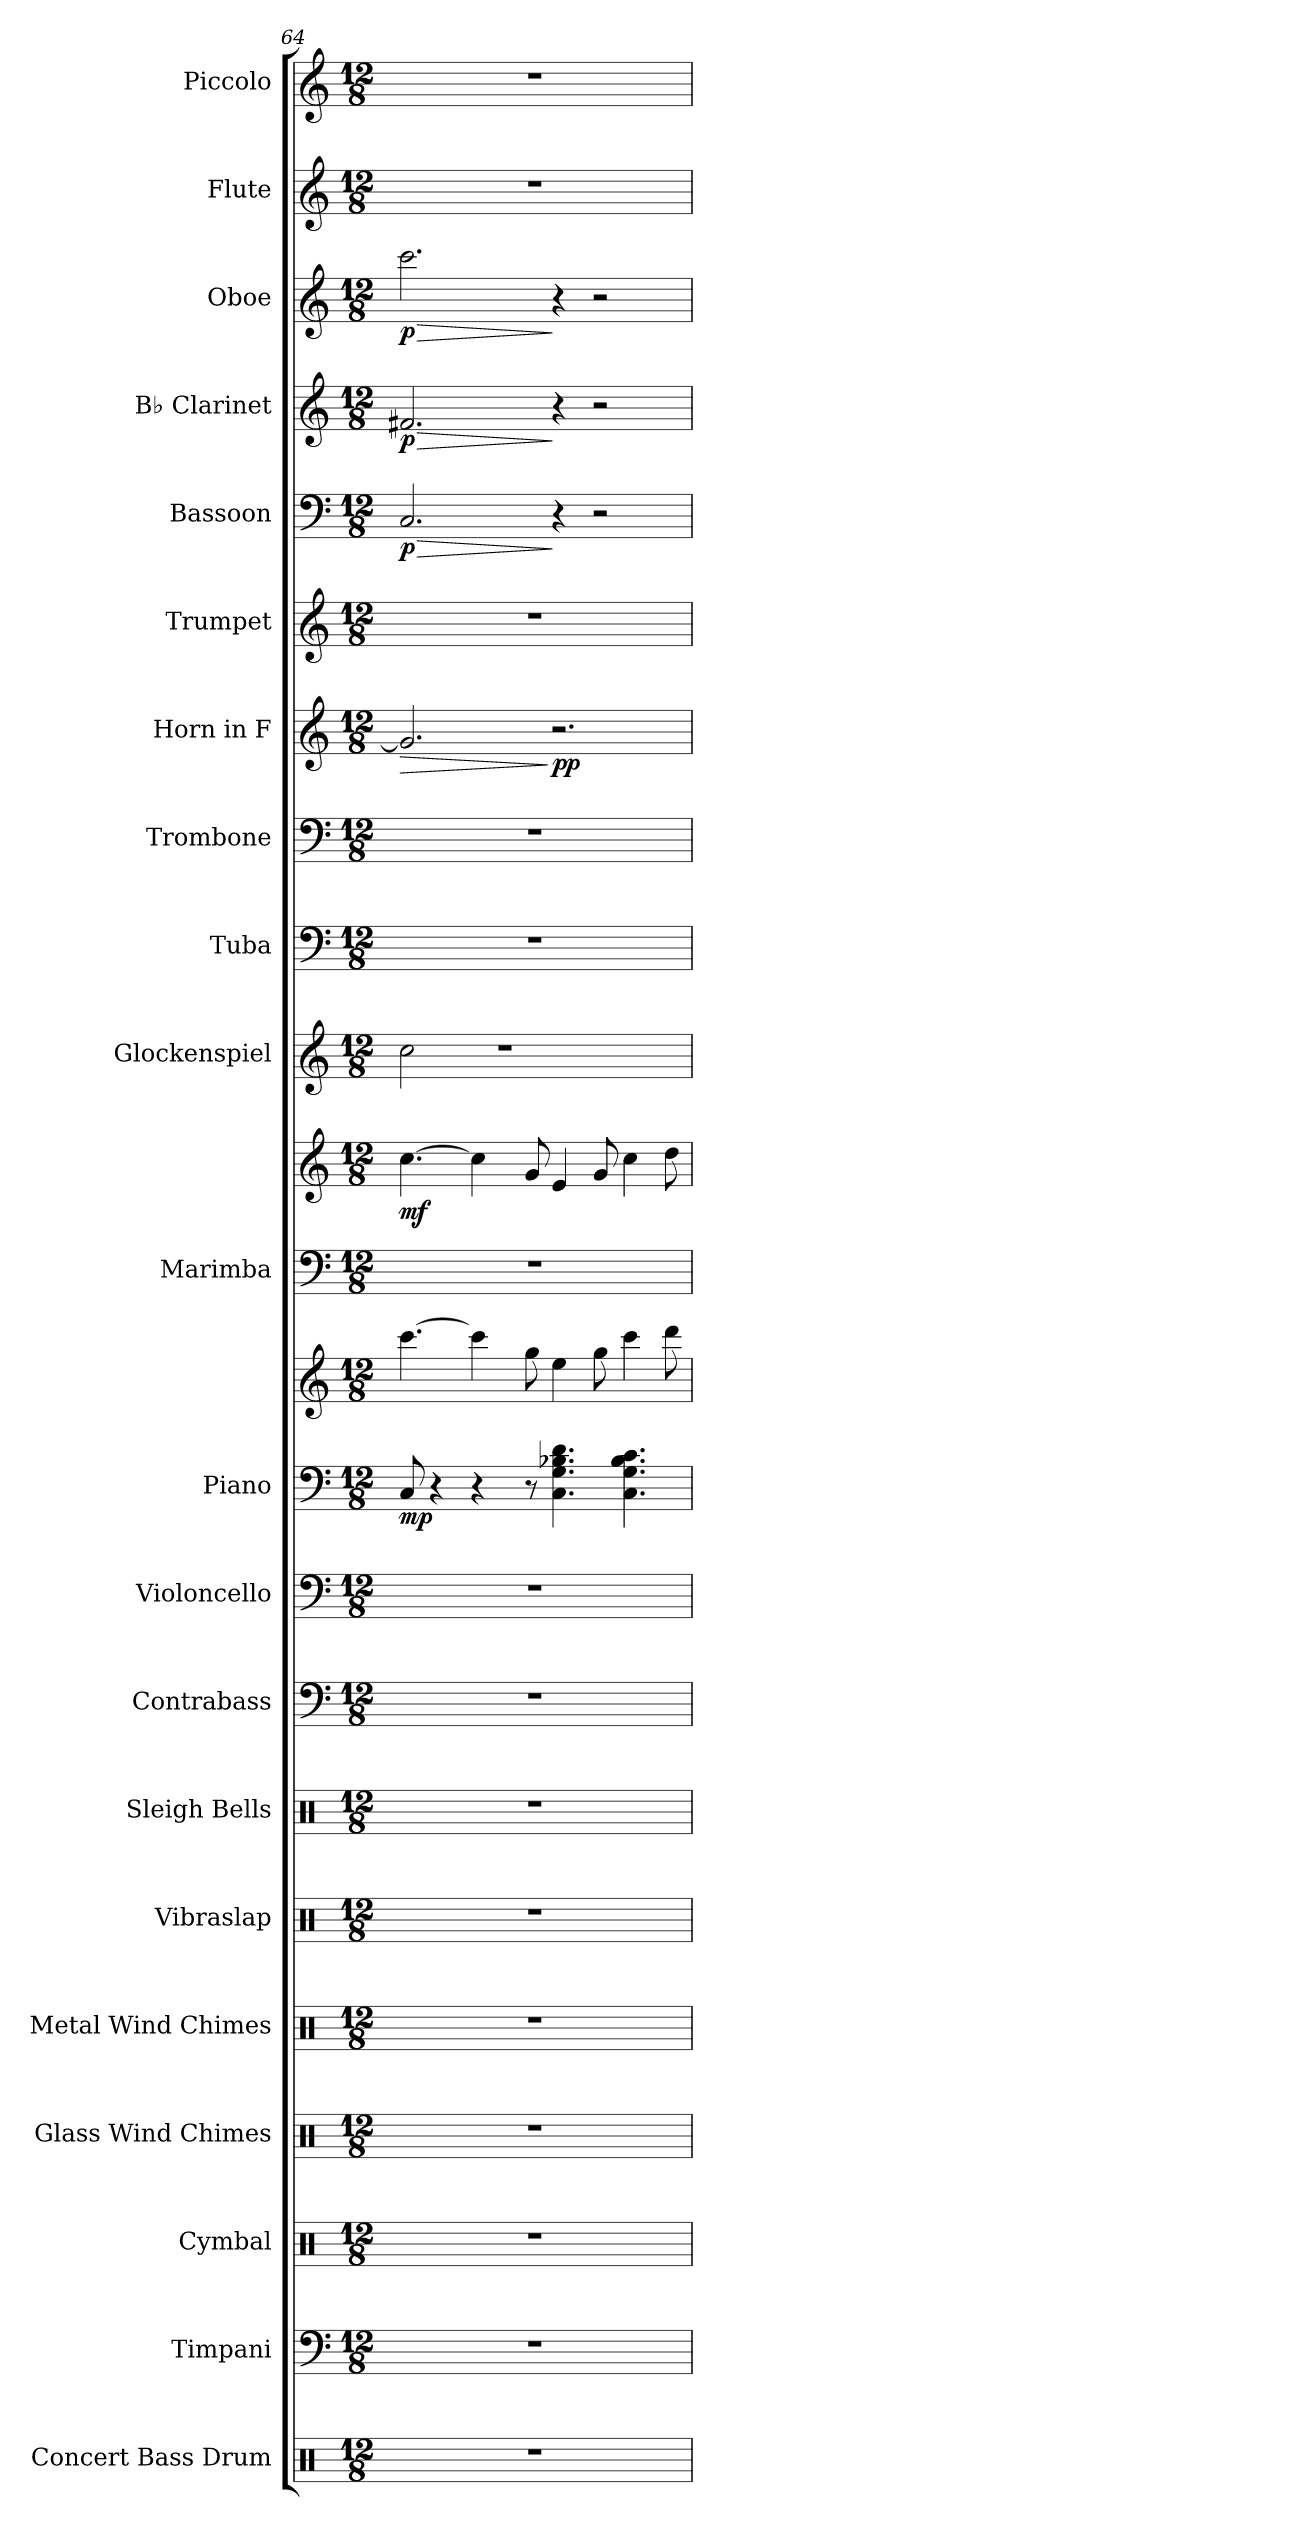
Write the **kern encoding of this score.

**kern	**kern	**kern	**kern	**kern	**kern	**kern	**kern	**kern	**kern	**kern	**dynam	**kern	**kern	**dynam	**kern	**kern	**kern	**kern	**dynam	**kern	**kern	**dynam	**kern	**dynam	**kern	**dynam	**kern	**kern
*part21	*part20	*part19	*part18	*part17	*part16	*part15	*part14	*part13	*part12	*part12	*part12	*part11	*part11	*part11	*part10	*part9	*part8	*part7	*part7	*part6	*part5	*part5	*part4	*part4	*part3	*part3	*part2	*part1
*staff23	*staff22	*staff21	*staff20	*staff19	*staff18	*staff17	*staff16	*staff15	*staff14	*staff13	*staff13/14	*staff12	*staff11	*staff11/12	*staff10	*staff9	*staff8	*staff7	*staff7	*staff6	*staff5	*staff5	*staff4	*staff4	*staff3	*staff3	*staff2	*staff1
*I"Concert Bass Drum	*I"Timpani	*I"Cymbal	*I"Glass Wind Chimes	*I"Metal Wind Chimes	*I"Vibraslap	*I"Sleigh Bells	*I"Contrabass	*I"Violoncello	*I"Piano	*	*	*I"Marimba	*	*	*I"Glockenspiel	*I"Tuba	*I"Trombone	*I"Horn in F	*	*I"Trumpet	*I"Bassoon	*	*I"B♭ Clarinet	*	*I"Oboe	*	*I"Flute	*I"Piccolo
*I'Con. BD	*I'Timp.	*I'Cym.	*I'Gl. Wn Ch.	*I'Met. Wn Ch.	*I'Vibslp.	*I'Sle. Be.	*I'Cb.	*I'Vc.	*I'Pno.	*	*	*I'Mrm.	*	*	*I'Glock.	*I'Tba.	*I'Tbn.	*	*	*I'Tpt.	*I'Bsn.	*	*I'B♭ Cl.	*	*I'Ob.	*	*I'Fl.	*I'Picc.
*clefX	*clefF4	*clefX	*clefX	*clefX	*clefX	*clefX	*clefF4	*clefF4	*clefF4	*clefG2	*	*clefF4	*clefG2	*	*clefG2	*clefF4	*clefF4	*clefG2	*	*clefG2	*clefF4	*	*clefG2	*	*clefG2	*	*clefG2	*clefG2
*	*	*	*	*	*	*	*ITrd7c12	*	*	*	*	*	*	*	*ITrd-14c-24	*	*	*ITrd4c7	*	*ITrd1c2	*	*	*ITrd1c2	*	*	*	*	*ITrd-7c-12
*k[]	*k[]	*k[]	*k[]	*k[]	*k[]	*k[]	*k[]	*k[]	*k[]	*k[]	*	*k[]	*k[]	*	*k[]	*k[]	*k[]	*k[b-]	*	*k[b-e-]	*k[]	*	*k[b-e-]	*	*k[]	*	*k[]	*k[]
*M12/8	*M12/8	*M12/8	*M12/8	*M12/8	*M12/8	*M12/8	*M12/8	*M12/8	*M12/8	*M12/8	*	*M12/8	*M12/8	*	*M12/8	*M12/8	*M12/8	*M12/8	*	*M12/8	*M12/8	*	*M12/8	*	*M12/8	*	*M12/8	*M12/8
=64	=64	=64	=64	=64	=64	=64	=64	=64	=64	=64	=64	=64	=64	=64	=64	=64	=64	=64	=64	=64	=64	=64	=64	=64	=64	=64	=64	=64
!	!	!	!	!	!	!	!	!	!	!	!LO:DY:b=2	!	!	!LO:DY:b	!	!	!	!	!LO:HP:b	!	!	!LO:HP:b	!	!LO:HP:b	!	!LO:HP:b	!	!
!	!	!	!	!	!	!	!	!	!	!	!	!	!	!	!	!	!	!	!	!	!	!LO:DY:n=1:b	!	!LO:DY:n=1:b	!	!LO:DY:n=1:b	!	!
1.r	1.r	1.r	1.r	1.r	1.r	1.r	1.r	1.r	8C/	[4.ccc\	mp	1.r	[4.cc\	mf	2cccc\	1.r	1.r	2.c/]	>	1.r	2.C/	> p	2.en/	> p	2.ccc\	> p	1.r	1.r
.	.	.	.	.	.	.	.	.	4r	.	.	.	.	.	.	.	.	.	.	.	.	.	.	.	.	.	.	.
.	.	.	.	.	.	.	.	.	4r	4ccc\]	.	.	4cc\]	.	.	.	.	.	.	.	.	.	.	.	.	.	.	.
.	.	.	.	.	.	.	.	.	.	.	.	.	.	.	1r	.	.	.	.	.	.	.	.	.	.	.	.	.
.	.	.	.	.	.	.	.	.	8r	8gg\	.	.	8g/	.	.	.	.	.	.	.	.	.	.	.	.	.	.	.
!	!	!	!	!	!	!	!	!	!	!	!	!	!	!	!	!	!	!	!LO:DY:n=1:b	!	!	!LO:DY:n=2:b	!	!	!	!	!	!
!	!	!	!	!	!	!	!	!	!	!	!	!	!	!	!	!	!	!	!	!	!	!LO:DY:n=3:b	!	!LO:DY:n=2:b	!	!	!	!
!	!	!	!	!	!	!	!	!	!	!	!	!	!	!	!	!	!	!	!	!	!	!	!	!LO:DY:n=3:b	!	!LO:DY:n=2:b	!	!
!	!	!	!	!	!	!	!	!	!	!	!	!	!	!	!	!	!	!	!	!	!	!	!	!	!	!LO:DY:n=3:b	!	!
.	.	.	.	.	.	.	.	.	4.C\ 4.G\ 4.B-X\ 4.d\	4ee\	.	.	4e/	.	.	.	.	2.r	] pp	.	4r	] p other-dynamics	4r	] p other-dynamics	4r	] p other-dynamics	.	.
.	.	.	.	.	.	.	.	.	.	8gg\	.	.	8g/	.	.	.	.	.	.	.	2r	.	2r	.	2r	.	.	.
.	.	.	.	.	.	.	.	.	4.C\ 4.G\ 4.B-\ 4.c\	4ccc\	.	.	4cc\	.	.	.	.	.	.	.	.	.	.	.	.	.	.	.
.	.	.	.	.	.	.	.	.	.	8ddd\	.	.	8dd\	.	.	.	.	.	.	.	.	.	.	.	.	.	.	.
=	=	=	=	=	=	=	=	=	=	=	=	=	=	=	=	=	=	=	=	=	=	=	=	=	=	=	=	=
*-	*-	*-	*-	*-	*-	*-	*-	*-	*-	*-	*-	*-	*-	*-	*-	*-	*-	*-	*-	*-	*-	*-	*-	*-	*-	*-	*-	*-
